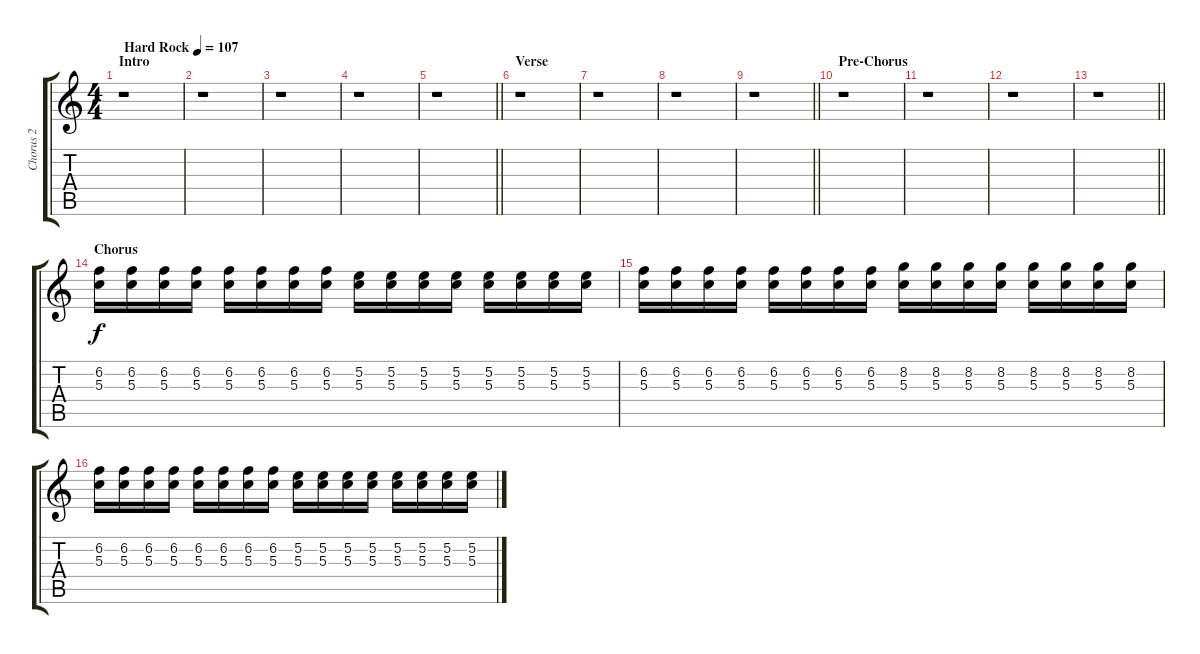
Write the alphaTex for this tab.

\track ("Chorus 2" "Chorus 2") {instrument distortionguitar}
\staff {score tabs}
\tuning (E4 B3 G3 D3 A2 D2) {hide}
\ts (4 4)
\section ("" "Intro")
\tempo (107 "Hard Rock")
\clef g2
\ks c
r.1{dy f instrument distortionguitar} |
r.1 |
r.1 |
r.1 |
\barLineRight lightlight
r.1 |
\section ("" "Verse")
r.1 |
r.1 |
r.1 |
\barLineRight lightlight
r.1 |
\section ("" "Pre-Chorus")
r.1 |
r.1 |
r.1 |
\barLineRight lightlight
r.1 |
\section ("" "Chorus")
(6.2 5.3).16 (6.2 5.3).16 (6.2 5.3).16 (6.2 5.3).16 (6.2 5.3).16 (6.2 5.3).16 (6.2 5.3).16 (6.2 5.3).16 (5.2 5.3).16 (5.2 5.3).16 (5.2 5.3).16 (5.2 5.3).16 (5.2 5.3).16 (5.2 5.3).16 (5.2 5.3).16 (5.2 5.3).16 |
(6.2 5.3).16 (6.2 5.3).16 (6.2 5.3).16 (6.2 5.3).16 (6.2 5.3).16 (6.2 5.3).16 (6.2 5.3).16 (6.2 5.3).16 (8.2 5.3).16 (8.2 5.3).16 (8.2 5.3).16 (8.2 5.3).16 (8.2 5.3).16 (8.2 5.3).16 (8.2 5.3).16 (8.2 5.3).16 |
(6.2 5.3).16 (6.2 5.3).16 (6.2 5.3).16 (6.2 5.3).16 (6.2 5.3).16 (6.2 5.3).16 (6.2 5.3).16 (6.2 5.3).16 (5.2 5.3).16 (5.2 5.3).16 (5.2 5.3).16 (5.2 5.3).16 (5.2 5.3).16 (5.2 5.3).16 (5.2 5.3).16 (5.2 5.3).16
